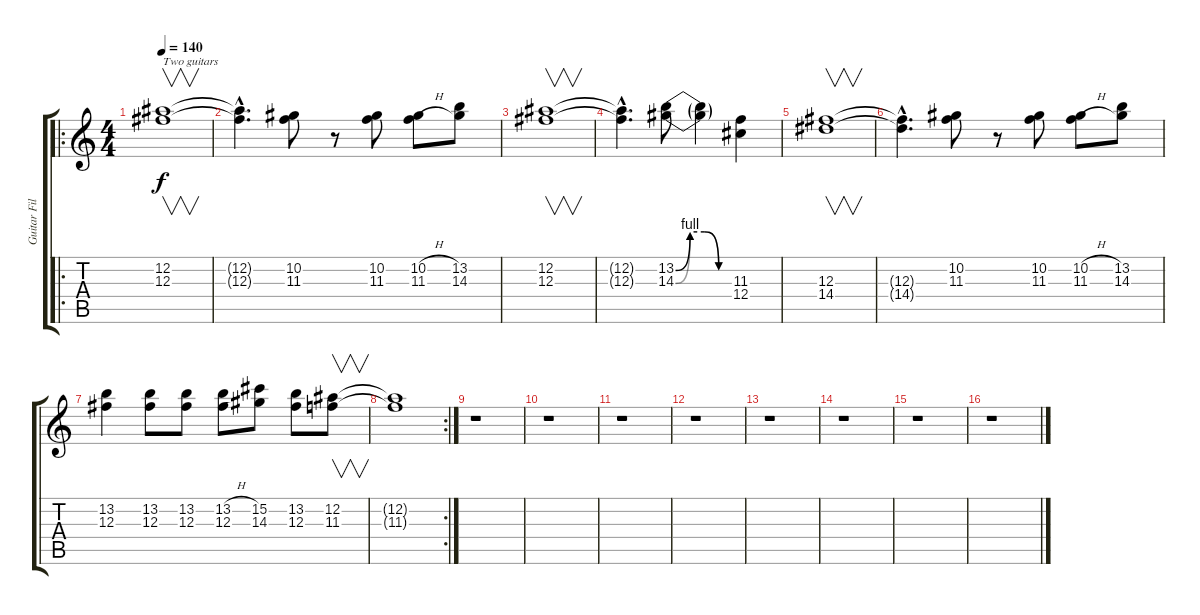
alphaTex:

\track ("Guitar Fills" "Guitar Fil") {instrument distortionguitar}
\staff {score tabs}
\tuning (Eb4 Bb3 Gb3 Db3 Ab2 Eb2) {hide}
\ro
\ts (4 4)
\tempo 140
\clef g2
\ks c
(12.2 12.3).1{v txt "Two guitars" dy f} |
(12.2{hac t} 12.3{hac t}).4{d} (10.2 11.3).8 r.8 (10.2 11.3).8 (10.2{h} 11.3{h}).8 (13.2 14.3).8 |
(12.2 12.3).1{v} |
(12.2{hac t} 12.3{hac t}).4{d} (13.2{be (custom 0 0 15 4 30 4 45 0 60 0)} 14.3{be (custom 0 0 15 4 30 4 45 0 60 0)}).8 (13.2{t} 14.3{t}).4 (11.3 12.4).4 |
(12.3 14.4).1{v} |
(12.3{hac t} 14.4{hac t}).4{d} (10.2 11.3).8 r.8 (10.2 11.3).8 (10.2{h} 11.3{h}).8 (13.2 14.3).8 |
(13.2 12.3).4 (13.2 12.3).8 (13.2 12.3).8 (13.2{h} 12.3{h}).8 (15.2 14.3).8 (13.2 12.3).8 (12.2 11.3).8{v} |
\rc 2
(12.2{t} 11.3{t}).1 |
r.1 |
r.1 |
r.1 |
r.1 |
r.1 |
r.1 |
r.1 |
r.1
